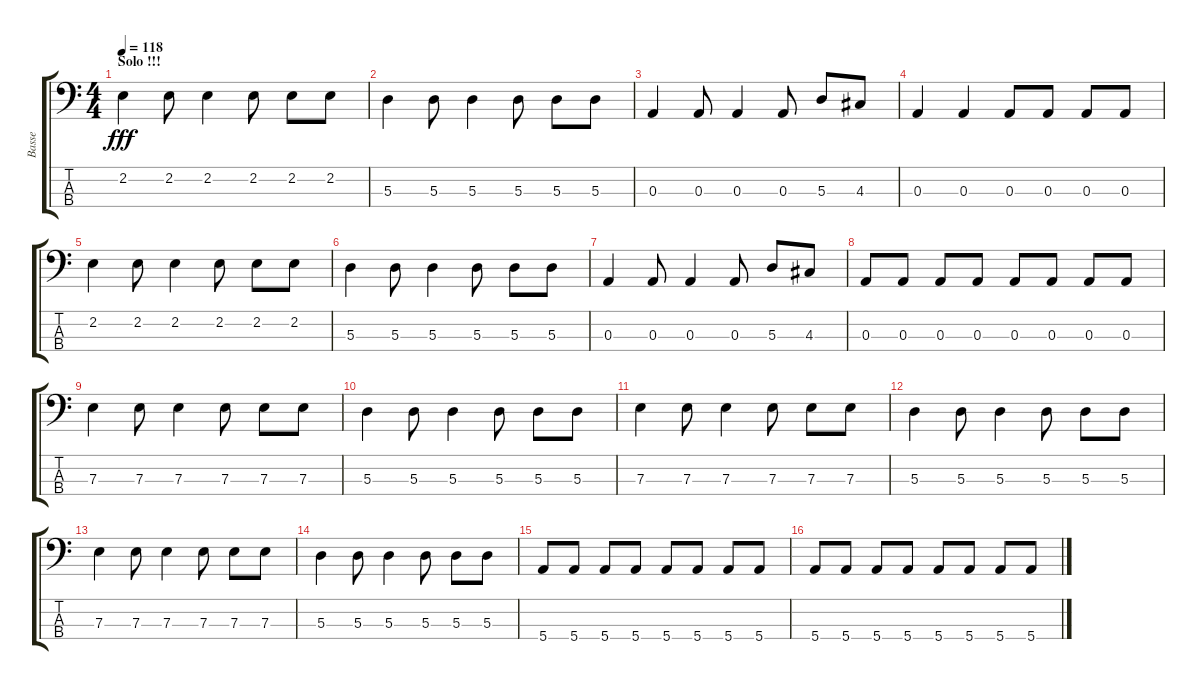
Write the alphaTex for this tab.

\track ("Basse" "Basse") {instrument electricbasspick}
\staff {score tabs}
\tuning (G2 D2 A1 E1) {hide}
\ts (4 4)
\section ("" "Solo !!!")
\tempo 118
\clef f4
\ks c
2.2.4{dy fff} 2.2.8 2.2.4 2.2.8 2.2.8 2.2.8 |
5.3.4 5.3.8 5.3.4 5.3.8 5.3.8 5.3.8 |
0.3.4 0.3.8 0.3.4 0.3.8 5.3.8 4.3.8 |
0.3.4 0.3.4 0.3.8 0.3.8 0.3.8 0.3.8 |
2.2.4 2.2.8 2.2.4 2.2.8 2.2.8 2.2.8 |
5.3.4 5.3.8 5.3.4 5.3.8 5.3.8 5.3.8 |
0.3.4 0.3.8 0.3.4 0.3.8 5.3.8 4.3.8 |
0.3.8 0.3.8 0.3.8 0.3.8 0.3.8 0.3.8 0.3.8 0.3.8 |
7.3.4 7.3.8 7.3.4 7.3.8 7.3.8 7.3.8 |
5.3.4 5.3.8 5.3.4 5.3.8 5.3.8 5.3.8 |
7.3.4 7.3.8 7.3.4 7.3.8 7.3.8 7.3.8 |
5.3.4 5.3.8 5.3.4 5.3.8 5.3.8 5.3.8 |
7.3.4 7.3.8 7.3.4 7.3.8 7.3.8 7.3.8 |
5.3.4 5.3.8 5.3.4 5.3.8 5.3.8 5.3.8 |
5.4.8 5.4.8 5.4.8 5.4.8 5.4.8 5.4.8 5.4.8 5.4.8 |
5.4.8 5.4.8 5.4.8 5.4.8 5.4.8 5.4.8 5.4.8 5.4.8
